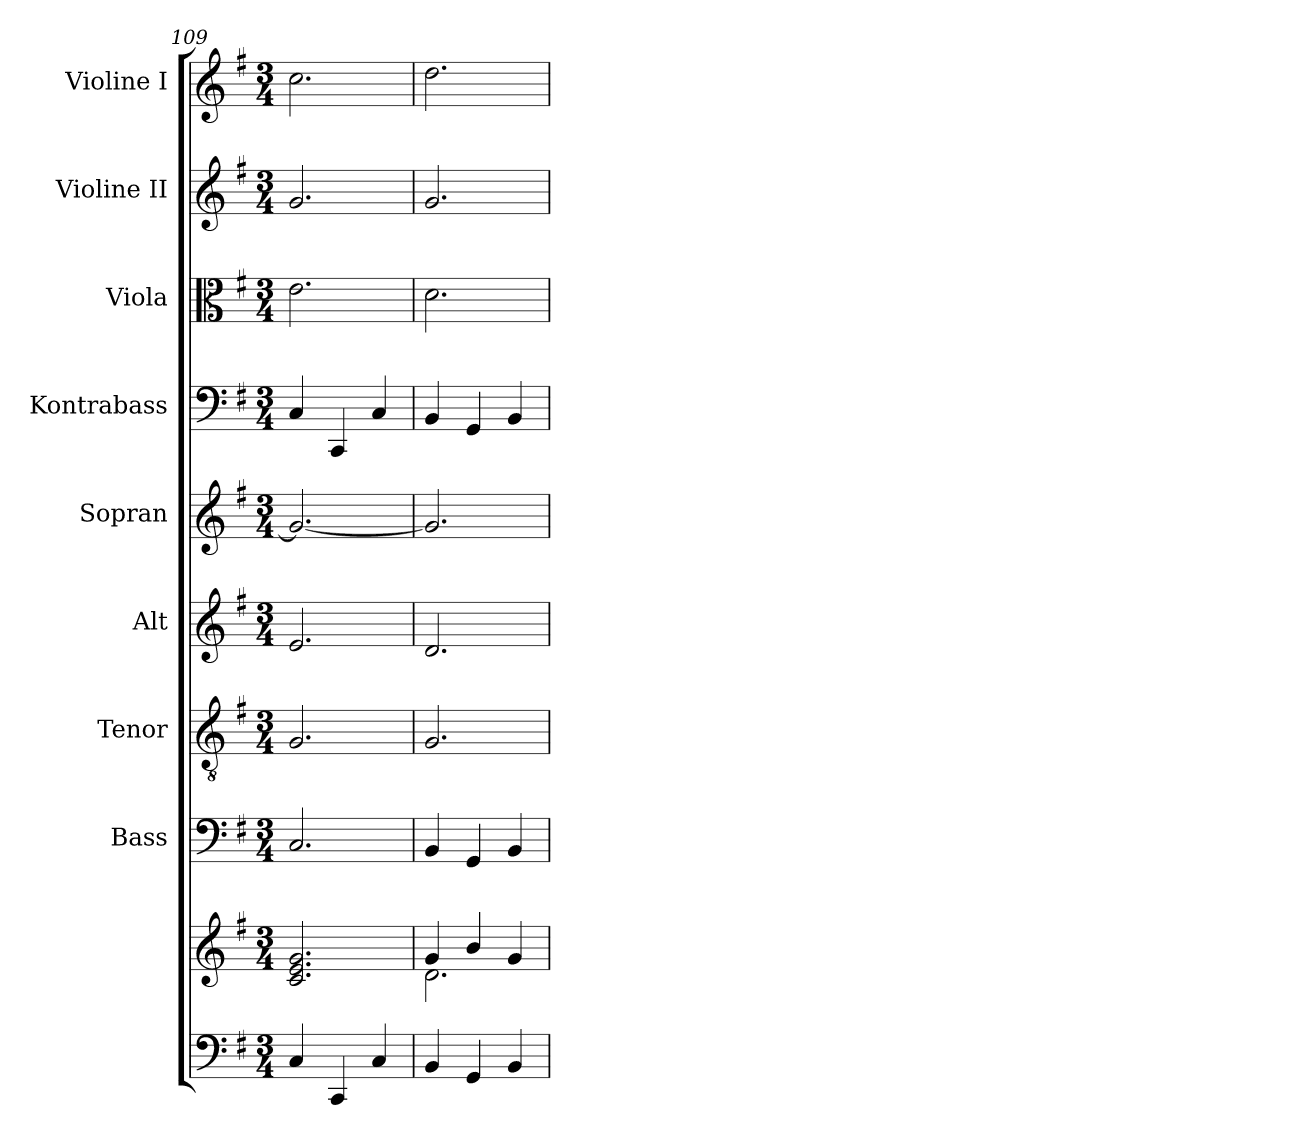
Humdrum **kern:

**kern	**kern	**kern	**kern	**kern	**kern	**kern	**kern	**kern	**kern
*part9	*part9	*part8	*part7	*part6	*part5	*part4	*part3	*part2	*part1
*staff10	*staff9	*staff8	*staff7	*staff6	*staff5	*staff4	*staff3	*staff2	*staff1
*	*	*I"Bass	*I"Tenor	*I"Alt	*I"Sopran	*I"Kontrabass	*I"Viola	*I"Violine II	*I"Violine I
*	*	*I'B.	*I'T.	*I'A.	*I'S.	*I'Kb.	*I'Vla.	*I'Vl. II	*I'Vl. I
*clefF4	*clefG2	*clefF4	*clefGv2	*clefG2	*clefG2	*clefF4	*clefC3	*clefG2	*clefG2
*	*	*	*	*	*	*ITrd7c12	*	*	*
*k[f#]	*k[f#]	*k[f#]	*k[f#]	*k[f#]	*k[f#]	*k[f#]	*k[f#]	*k[f#]	*k[f#]
*G:	*G:	*G:	*G:	*G:	*G:	*G:	*G:	*G:	*G:
*M3/4	*M3/4	*M3/4	*M3/4	*M3/4	*M3/4	*M3/4	*M3/4	*M3/4	*M3/4
=109	=109	=109	=109	=109	=109	=109	=109	=109	=109
4C/	2.c/ 2.e/ 2.g/	2.C/	2.G/	2.e/	2.g/_	4CC/	2.e\	2.g/	2.cc\
4CC/	.	.	.	.	.	4CCC/	.	.	.
4C/	.	.	.	.	.	4CC/	.	.	.
!!LO:PB:g=z
=110	=110	=110	=110	=110	=110	=110	=110	=110	=110
*	*^	*	*	*	*	*	*	*	*
4BB/	4g/	2.d\	4BB/	2.G/	2.d/	2.g/]	4BBB/	2.d\	2.g/	2.dd\
4GG/	4b/	.	4GG/	.	.	.	4GGG/	.	.	.
4BB/	4g/	.	4BB/	.	.	.	4BBB/	.	.	.
*	*v	*v	*	*	*	*	*	*	*	*
=	=	=	=	=	=	=	=	=	=
*-	*-	*-	*-	*-	*-	*-	*-	*-	*-
